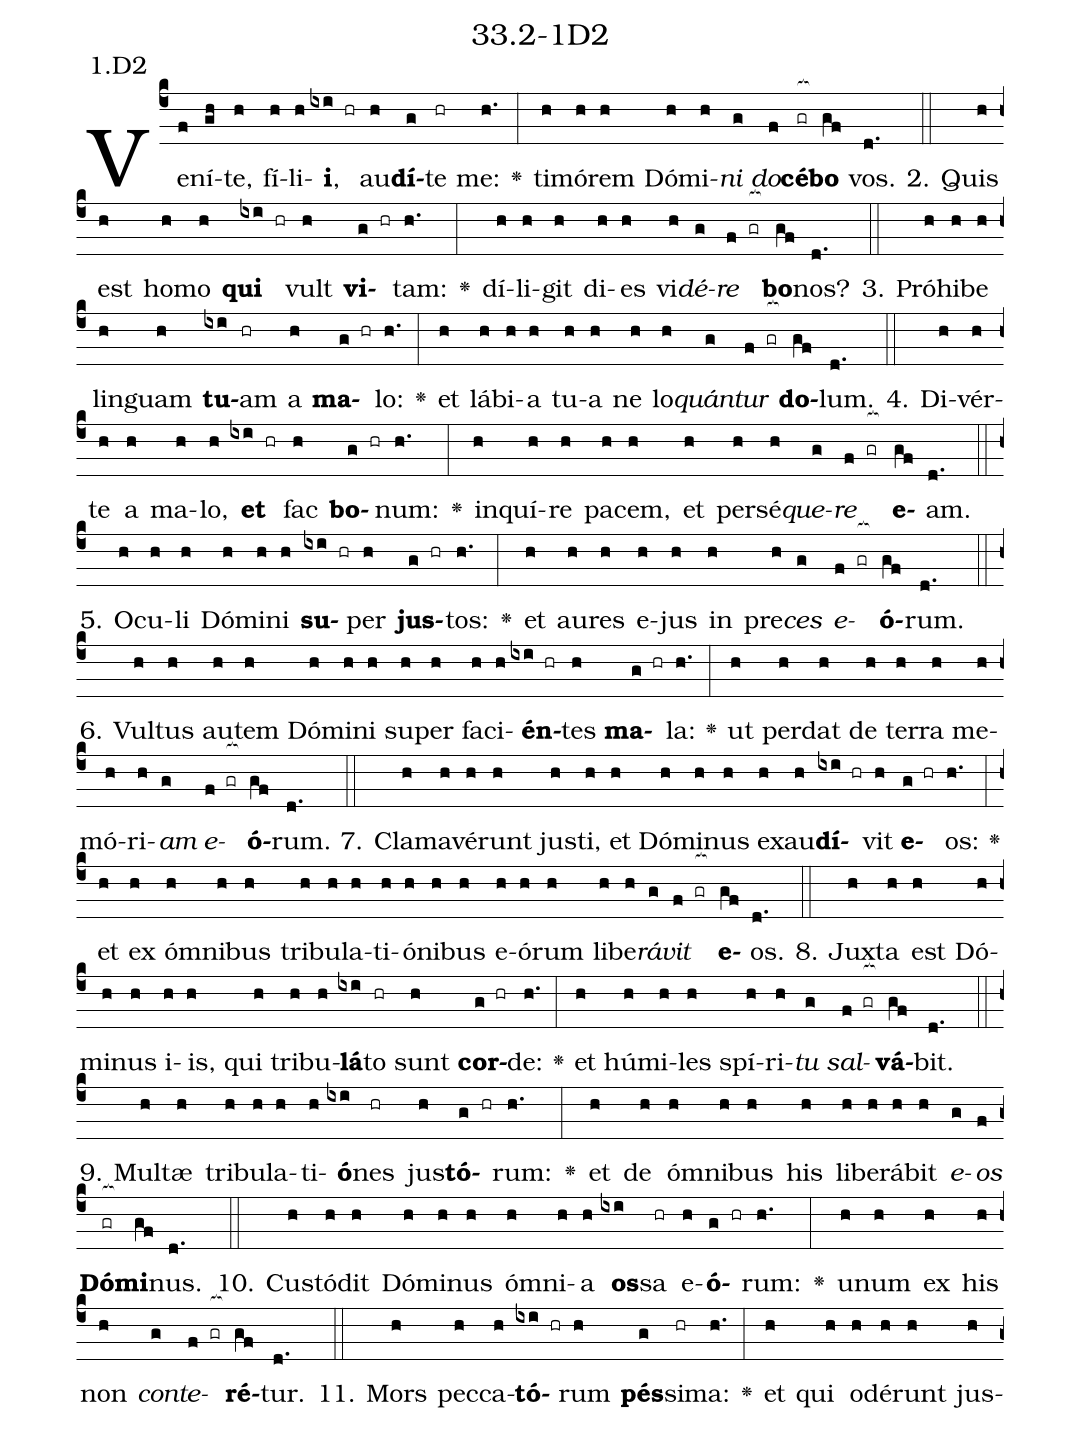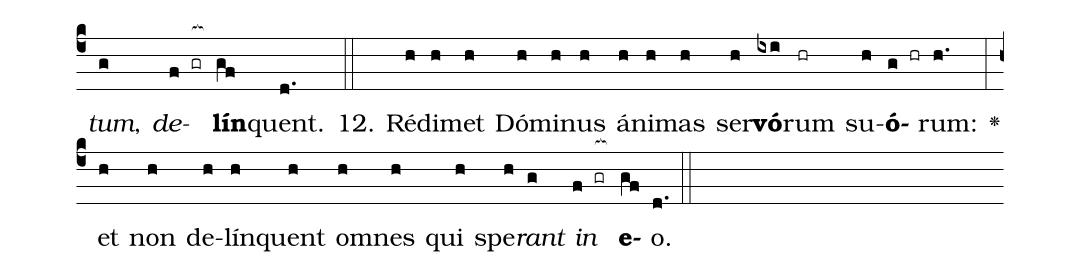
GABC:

name: 33.2-1D2;
annotation: 1.D2;
%%
(c4)Ve(f)ní(gh)te,(h) fí(h)li(h)<b>i</b>,(ixi hr) au(h)<b>dí</b>(g)te(hr) me:(h.) <v>\greheightstar</v>(:) ti(h)mó(h)rem(h) Dó(h)mi(h)<i>ni</i>(g) <i>do</i>(f)<b>cé</b>(gr[ocb:1{])<b>bo</b>(gf[ocb:0}]) vos.(d.) (::)
2. Quis(h) est(h) ho(h)mo(h) <b>qui</b>(ixi hr) vult(h) <b>vi</b>(g hr)tam:(h.) <v>\greheightstar</v>(:) dí(h)li(h)git(h) di(h)es(h) vi(h)<i>dé</i>(g)<i>re</i>(f gr[ocb:1{]) <b>bo</b>(gf[ocb:0}])nos?(d.) (::)
3. Pró(h)hi(h)be(h) lin(h)guam(h) <b>tu</b>(ixi)am(hr) a(h) <b>ma</b>(g hr)lo:(h.) <v>\greheightstar</v>(:) et(h) lá(h)bi(h)a(h) tu(h)a(h) ne(h) lo(h)<i>quán</i>(g)<i>tur</i>(f gr[ocb:1{]) <b>do</b>(gf[ocb:0}])lum.(d.) (::)
4. Di(h)vér(h)te(h) a(h) ma(h)lo,(h) <b>et</b>(ixi hr) fac(h) <b>bo</b>(g hr)num:(h.) <v>\greheightstar</v>(:) in(h)quí(h)re(h) pa(h)cem,(h) et(h) per(h)sé(h)<i>que</i>(g)<i>re</i>(f gr[ocb:1{]) <b>e</b>(gf[ocb:0}])am.(d.) (::)
5. O(h)cu(h)li(h) Dó(h)mi(h)ni(h) <b>su</b>(ixi hr)per(h) <b>jus</b>(g hr)tos:(h.) <v>\greheightstar</v>(:) et(h) au(h)res(h) e(h)jus(h) in(h) pre(h)<i>ces</i>(g) <i>e</i>(f gr[ocb:1{])<b>ó</b>(gf[ocb:0}])rum.(d.) (::)
6. Vul(h)tus(h) au(h)tem(h) Dó(h)mi(h)ni(h) su(h)per(h) fa(h)ci(h)<b>én</b>(ixi hr)tes(h) <b>ma</b>(g hr)la:(h.) <v>\greheightstar</v>(:) ut(h) per(h)dat(h) de(h) ter(h)ra(h) me(h)mó(h)ri(h)<i>am</i>(g) <i>e</i>(f gr[ocb:1{])<b>ó</b>(gf[ocb:0}])rum.(d.) (::)
7. Cla(h)ma(h)vé(h)runt(h) jus(h)ti,(h) et(h) Dó(h)mi(h)nus(h) ex(h)au(h)<b>dí</b>(ixi hr)vit(h) <b>e</b>(g hr)os:(h.) <v>\greheightstar</v>(:) et(h) ex(h) óm(h)ni(h)bus(h) tri(h)bu(h)la(h)ti(h)ó(h)ni(h)bus(h) e(h)ó(h)rum(h) li(h)be(h)<i>rá</i>(g)<i>vit</i>(f gr[ocb:1{]) <b>e</b>(gf[ocb:0}])os.(d.) (::)
8. Jux(h)ta(h) est(h) Dó(h)mi(h)nus(h) i(h)is,(h) qui(h) tri(h)bu(h)<b>lá</b>(ixi)to(hr) sunt(h) <b>cor</b>(g hr)de:(h.) <v>\greheightstar</v>(:) et(h) hú(h)mi(h)les(h) spí(h)ri(h)<i>tu</i>(g) <i>sal</i>(f gr[ocb:1{])<b>vá</b>(gf[ocb:0}])bit.(d.) (::)
9. Mul(h)tæ(h) tri(h)bu(h)la(h)ti(h)<b>ó</b>(ixi)nes(hr) jus(h)<b>tó</b>(g hr)rum:(h.) <v>\greheightstar</v>(:) et(h) de(h) óm(h)ni(h)bus(h) his(h) li(h)be(h)rá(h)bit(h) <i>e</i>(g)<i>os</i>(f) <b>Dó</b>(gr[ocb:1{])<b>mi</b>(gf[ocb:0}])nus.(d.) (::)
10. Cus(h)tó(h)dit(h) Dó(h)mi(h)nus(h) óm(h)ni(h)a(h) <b>os</b>(ixi)sa(hr) e(h)<b>ó</b>(g hr)rum:(h.) <v>\greheightstar</v>(:) u(h)num(h) ex(h) his(h) non(h) <i>con</i>(g)<i>te</i>(f gr[ocb:1{])<b>ré</b>(gf[ocb:0}])tur.(d.) (::)
11. Mors(h) pec(h)ca(h)<b>tó</b>(ixi hr)rum(h) <b>pés</b>(g)si(hr)ma:(h.) <v>\greheightstar</v>(:) et(h) qui(h) o(h)dé(h)runt(h) jus(h)<i>tum</i>,(g) <i>de</i>(f gr[ocb:1{])<b>lín</b>(gf[ocb:0}])quent.(d.) (::)
12. Réd(h)i(h)met(h) Dó(h)mi(h)nus(h) á(h)ni(h)mas(h) ser(h)<b>vó</b>(ixi)rum(hr) su(h)<b>ó</b>(g hr)rum:(h.) <v>\greheightstar</v>(:) et(h) non(h) de(h)lín(h)quent(h) om(h)nes(h) qui(h) spe(h)<i>rant</i>(g) <i>in</i>(f gr[ocb:1{]) <b>e</b>(gf[ocb:0}])o.(d.) (::)
